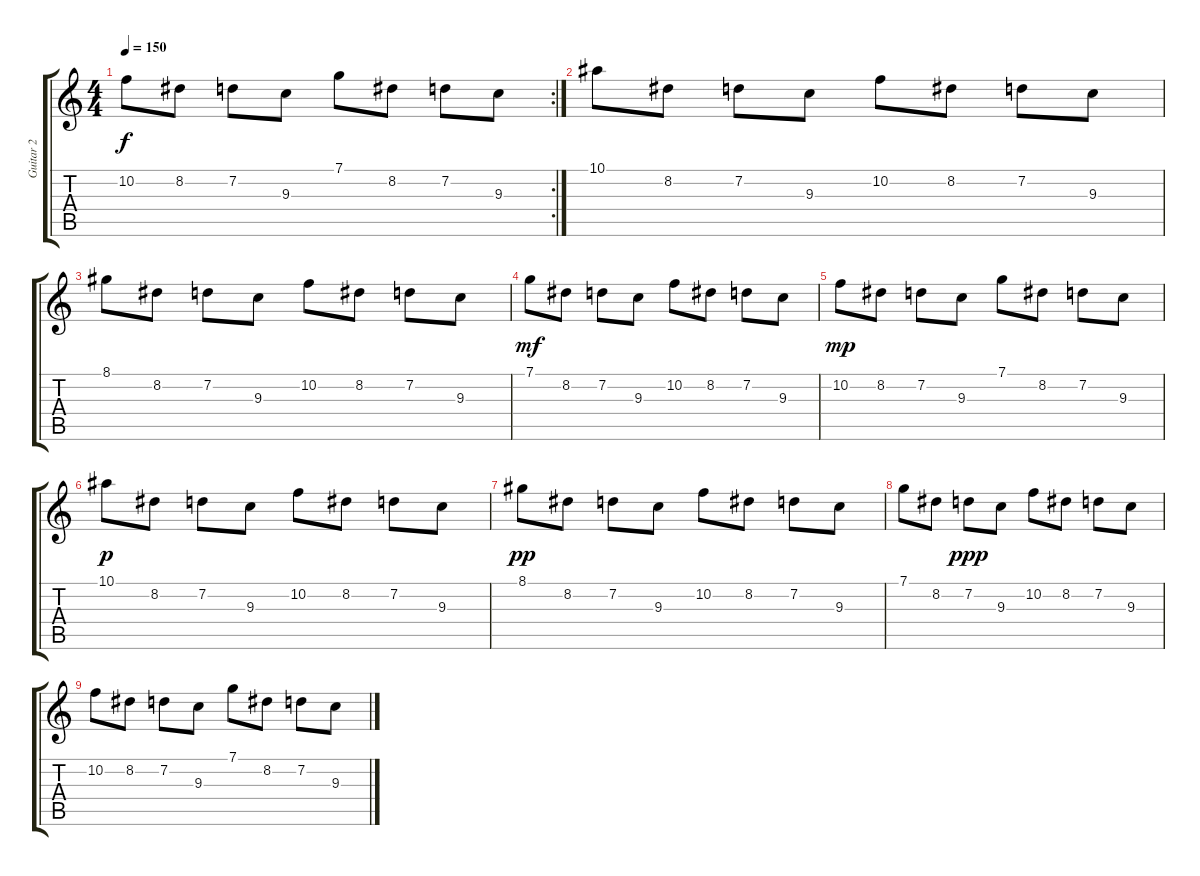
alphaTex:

\track ("Guitar 2" "Guitar 2") {instrument distortionguitar}
\staff {score tabs}
\tuning (C4 G3 Eb3 Bb2 F2 C2) {hide}
\rc 2
\ts (4 4)
\tempo 150
\clef g2
\ks c
10.2.8{dy f} 8.2.8 7.2.8 9.3.8 7.1.8 8.2.8 7.2.8 9.3.8 |
10.1.8 8.2.8 7.2.8 9.3.8 10.2.8 8.2.8 7.2.8 9.3.8 |
8.1.8 8.2.8 7.2.8 9.3.8 10.2.8 8.2.8 7.2.8 9.3.8 |
7.1.8{dy mf} 8.2.8 7.2.8 9.3.8 10.2.8 8.2.8 7.2.8 9.3.8 |
10.2.8{dy mp} 8.2.8 7.2.8 9.3.8 7.1.8 8.2.8 7.2.8 9.3.8 |
10.1.8{dy p} 8.2.8 7.2.8 9.3.8 10.2.8 8.2.8 7.2.8 9.3.8 |
8.1.8{dy pp} 8.2.8 7.2.8 9.3.8 10.2.8 8.2.8 7.2.8 9.3.8 |
7.1.8 8.2.8 7.2.8{dy ppp} 9.3.8 10.2.8 8.2.8 7.2.8 9.3.8 |
10.2.8 8.2.8 7.2.8 9.3.8 7.1.8 8.2.8 7.2.8 9.3.8
